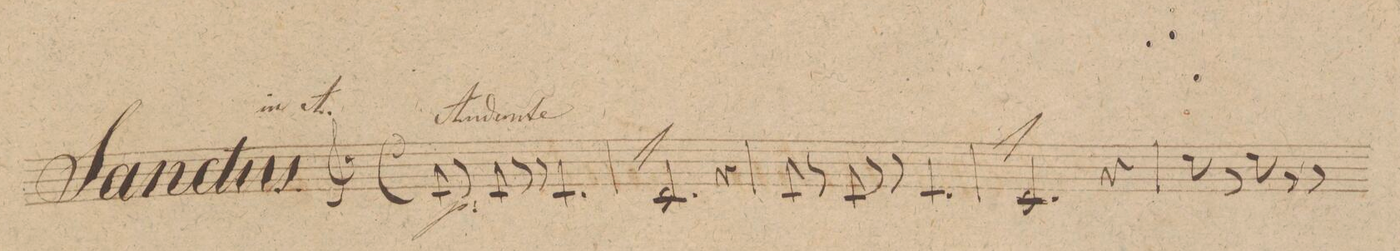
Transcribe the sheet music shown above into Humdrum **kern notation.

**kern	**dynam
*I"Trompetto. 2do in A.	*
*clefG2	*
*k[f#c#g#]	*
*met(c)	*
*M4/4	*
8A/	p
8r	.
8A/	.
8r	.
8r	.
4.A/	.
=2	=2
2.A^>/	.
4r	.
=3	=3
8A/	.
8r	.
8A/	.
8r	.
8r	.
4.A/	.
=4	=4
2.A^>/	.
4r	.
=5	=5
8b\	.
8r	.
8b\	.
8r	.
8r	.
*-	*-
